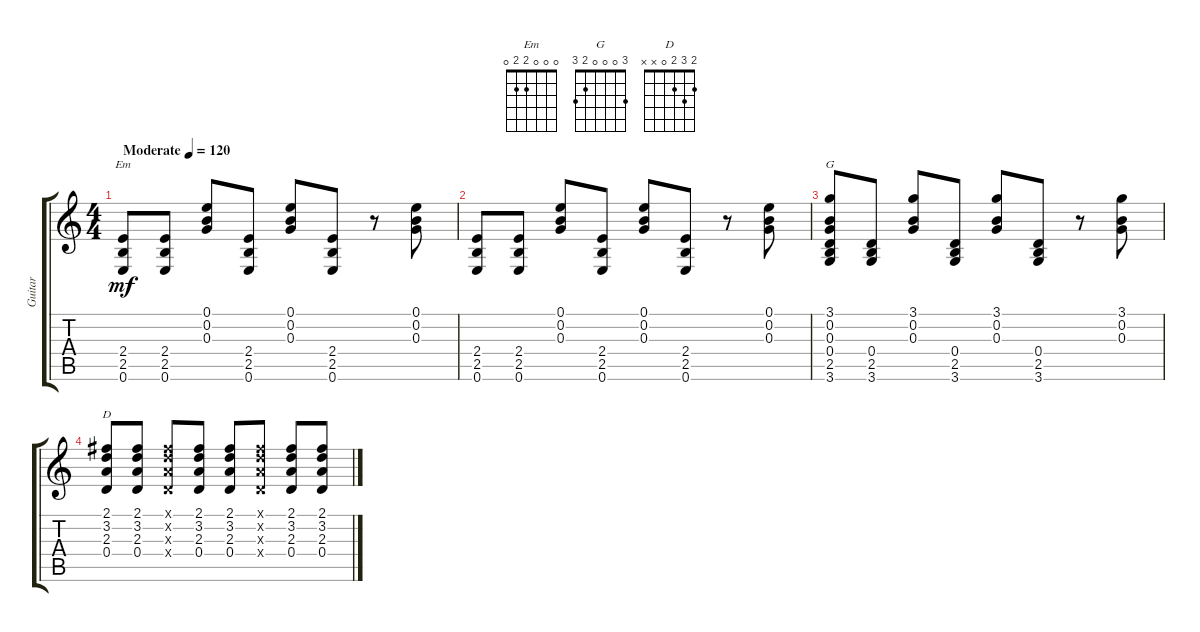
\track ("Guitar" "Guitar") {instrument acousticguitarnylon}
\staff {score tabs}
\tuning (E4 B3 G3 D3 A2 E2) {hide}
\chord ("Em" 0 0 0 2 2 0)
\chord ("G" 3 0 0 0 2 3)
\chord ("D" 2 3 2 0 x x)
\ts (4 4)
\tempo (120 "Moderate")
\clef g2
\ks c
(2.4 2.5 0.6).8{ch "Em" dy mf instrument acousticguitarnylon} (2.4 2.5 0.6).8 (0.1 0.2 0.3).8 (2.4 2.5 0.6).8 (0.1 0.2 0.3).8 (2.4 2.5 0.6).8 r.8 (0.1 0.2 0.3).8 |
(2.4 2.5 0.6).8 (2.4 2.5 0.6).8 (0.1 0.2 0.3).8 (2.4 2.5 0.6).8 (0.1 0.2 0.3).8 (2.4 2.5 0.6).8 r.8 (0.1 0.2 0.3).8 |
(3.1 0.2 0.3 0.4 2.5 3.6).8{ch "G"} (0.4 2.5 3.6).8 (3.1 0.2 0.3).8 (0.4 2.5 3.6).8 (3.1 0.2 0.3).8 (0.4 2.5 3.6).8 r.8 (3.1 0.2 0.3).8 |
(2.1 3.2 2.3 0.4).8{ch "D"} (2.1 3.2 2.3 0.4).8 (2.1{x} 3.2{x} 2.3{x} 0.4{x}).8 (2.1 3.2 2.3 0.4).8 (2.1 3.2 2.3 0.4).8 (2.1{x} 3.2{x} 2.3{x} 0.4{x}).8 (2.1 3.2 2.3 0.4).8 (2.1 3.2 2.3 0.4).8
